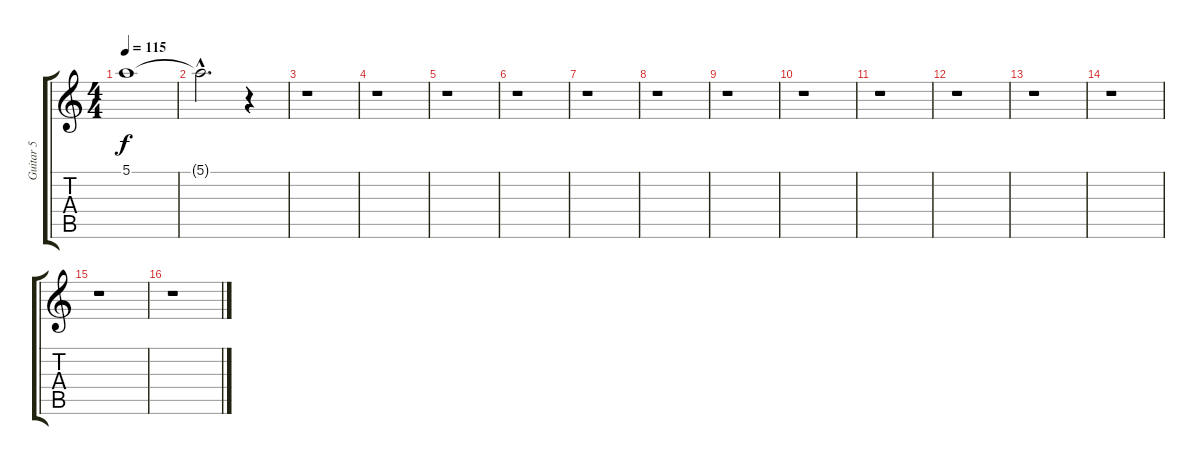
\track ("Guitar 5" "Guitar 5") {instrument distortionguitar}
\staff {score tabs}
\tuning (E4 B3 G3 D3 A2 E2) {hide}
\ts (4 4)
\tempo 115
\clef g2
\ks c
5.1.1{dy f} |
5.1{hac t}.2{d} r.4 |
r.1 |
r.1 |
r.1 |
r.1 |
r.1 |
r.1 |
r.1 |
r.1 |
r.1 |
r.1 |
r.1 |
r.1 |
r.1 |
r.1
